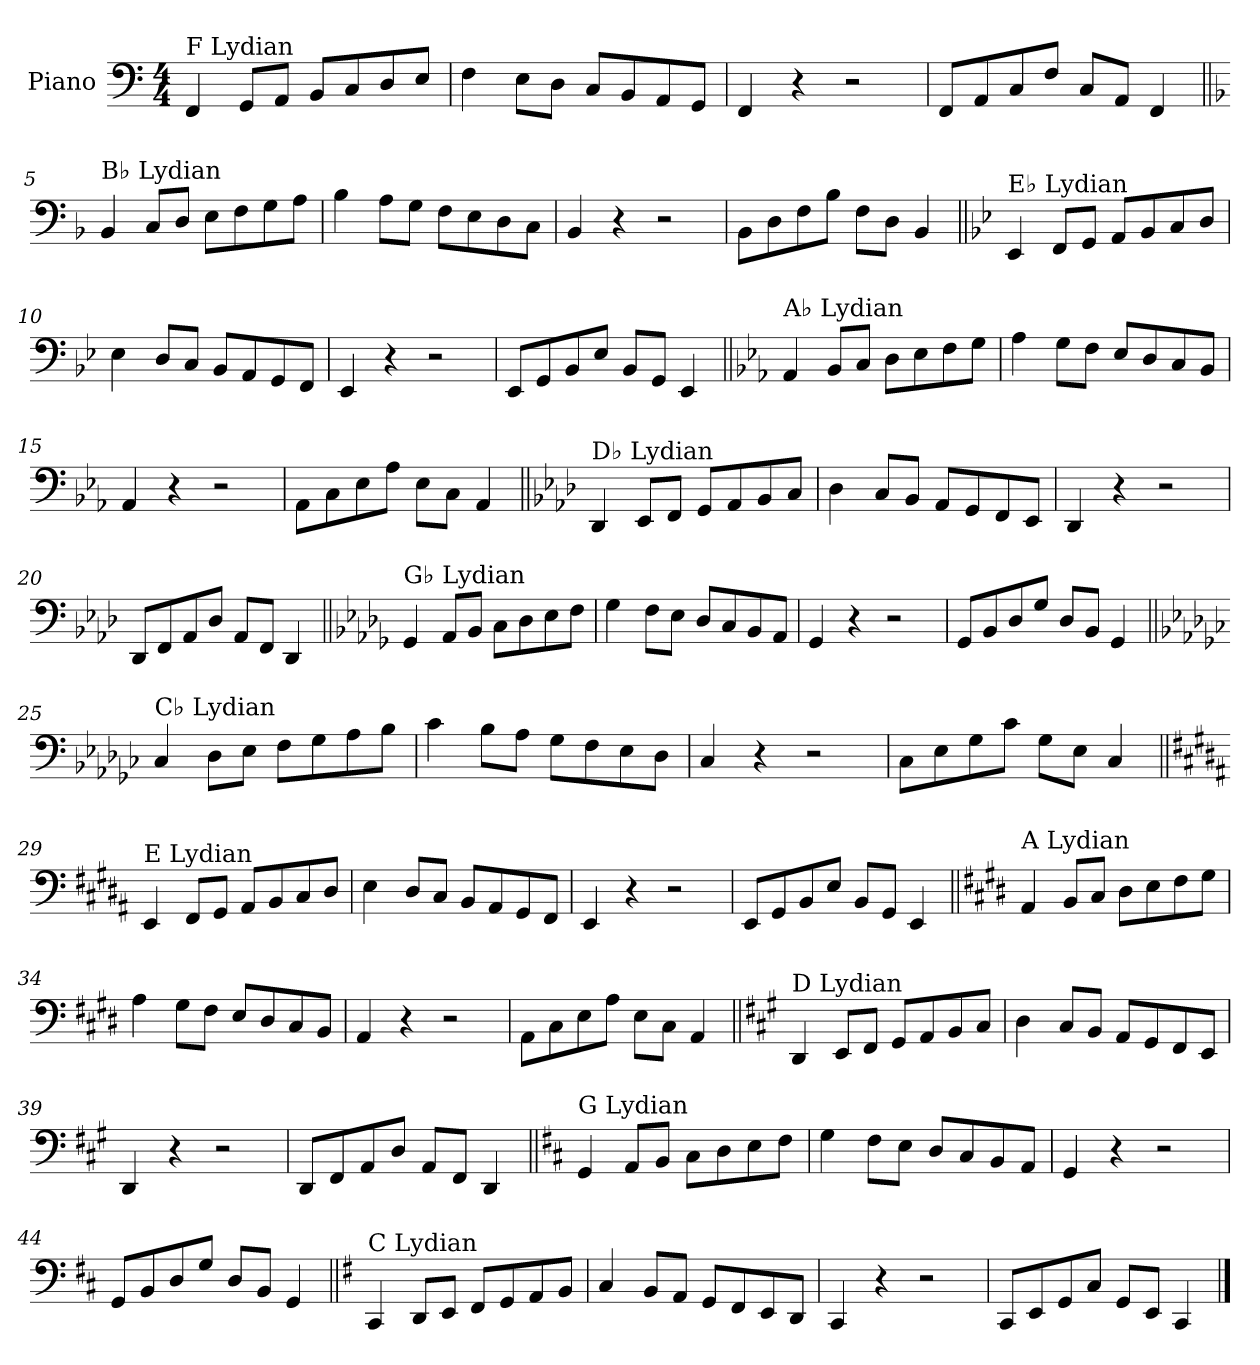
**kern
*part1
*staff1
*I"Piano
*I'Pno.
*clefF4
*k[]
*M4/4
=1
!LO:TX:a:t=F Lydian
4FF/
8GG/L
8AA/J
8BB/L
8C/
8D/
8E/J
=2
4F\
8E\L
8D\J
8C/L
8BB/
8AA/
8GG/J
=3
4FF/
4r
2r
=4
8FF/L
8AA/
8C/
8F/J
8C/L
8AA/J
4FF/
!!LO:LB:g=z
=5||
*k[b-]
!LO:TX:a:t=B♭ Lydian
4BB-/
8C/L
8D/J
8E\L
8F\
8G\
8A\J
=6
4B-\
8A\L
8G\J
8F\L
8E\
8D\
8C\J
=7
4BB-/
4r
2r
=8
8BB-\L
8D\
8F\
8B-\J
8F\L
8D\J
4BB-/
!!LO:LB:g=z
=9||
*k[b-e-]
!LO:TX:a:t=E♭ Lydian
4EE-/
8FF/L
8GG/J
8AA/L
8BB-/
8C/
8D/J
=10
4E-\
8D/L
8C/J
8BB-/L
8AA/
8GG/
8FF/J
=11
4EE-/
4r
2r
=12
8EE-/L
8GG/
8BB-/
8E-/J
8BB-/L
8GG/J
4EE-/
!!LO:LB:g=z
=13||
*k[b-e-a-]
!LO:TX:a:t=A♭ Lydian
4AA-/
8BB-/L
8C/J
8D\L
8E-\
8F\
8G\J
=14
4A-\
8G\L
8F\J
8E-/L
8D/
8C/
8BB-/J
=15
4AA-/
4r
2r
=16
8AA-\L
8C\
8E-\
8A-\J
8E-\L
8C\J
4AA-/
!!LO:LB:g=z
=17||
*k[b-e-a-d-]
!LO:TX:a:t=D♭ Lydian
4DD-/
8EE-/L
8FF/J
8GG/L
8AA-/
8BB-/
8C/J
=18
4D-\
8C/L
8BB-/J
8AA-/L
8GG/
8FF/
8EE-/J
=19
4DD-/
4r
2r
=20
8DD-/L
8FF/
8AA-/
8D-/J
8AA-/L
8FF/J
4DD-/
!!LO:LB:g=z
=21||
*k[b-e-a-d-g-]
!LO:TX:a:t=G♭ Lydian
4GG-/
8AA-/L
8BB-/J
8C\L
8D-\
8E-\
8F\J
=22
4G-\
8F\L
8E-\J
8D-/L
8C/
8BB-/
8AA-/J
=23
4GG-/
4r
2r
=24
8GG-/L
8BB-/
8D-/
8G-/J
8D-/L
8BB-/J
4GG-/
!!LO:LB:g=z
=25||
*k[b-e-a-d-g-c-]
!LO:TX:a:t=C♭ Lydian
4C-/
8D-\L
8E-\J
8F\L
8G-\
8A-\
8B-\J
=26
4c-\
8B-\L
8A-\J
8G-\L
8F\
8E-\
8D-\J
=27
4C-/
4r
2r
=28
8C-\L
8E-\
8G-\
8c-\J
8G-\L
8E-\J
4C-/
!!LO:LB:g=z
=29||
*k[f#c#g#d#a#]
!LO:TX:a:t=E Lydian
4EE/
8FF#/L
8GG#/J
8AA#/L
8BB/
8C#/
8D#/J
=30
4E\
8D#/L
8C#/J
8BB/L
8AA#/
8GG#/
8FF#/J
=31
4EE/
4r
2r
=32
8EE/L
8GG#/
8BB/
8E/J
8BB/L
8GG#/J
4EE/
!!LO:LB:g=z
=33||
*k[f#c#g#d#]
!LO:TX:a:t=A Lydian
4AA/
8BB/L
8C#/J
8D#\L
8E\
8F#\
8G#\J
=34
4A\
8G#\L
8F#\J
8E/L
8D#/
8C#/
8BB/J
=35
4AA/
4r
2r
=36
8AA\L
8C#\
8E\
8A\J
8E\L
8C#\J
4AA/
!!LO:LB:g=z
=37||
*k[f#c#g#]
!LO:TX:a:t=D Lydian
4DD/
8EE/L
8FF#/J
8GG#/L
8AA/
8BB/
8C#/J
=38
4D\
8C#/L
8BB/J
8AA/L
8GG#/
8FF#/
8EE/J
=39
4DD/
4r
2r
=40
8DD/L
8FF#/
8AA/
8D/J
8AA/L
8FF#/J
4DD/
!!LO:LB:g=z
=41||
*k[f#c#]
!LO:TX:a:t=G Lydian
4GG/
8AA/L
8BB/J
8C#\L
8D\
8E\
8F#\J
=42
4G\
8F#\L
8E\J
8D/L
8C#/
8BB/
8AA/J
=43
4GG/
4r
2r
=44
8GG/L
8BB/
8D/
8G/J
8D/L
8BB/J
4GG/
!!LO:LB:g=z
=45||
*k[f#]
!LO:TX:a:t=C Lydian
4CC/
8DD/L
8EE/J
8FF#/L
8GG/
8AA/
8BB/J
=46
4C/
8BB/L
8AA/J
8GG/L
8FF#/
8EE/
8DD/J
=47
4CC/
4r
2r
=48
8CC/L
8EE/
8GG/
8C/J
8GG/L
8EE/J
4CC/
==
*-
